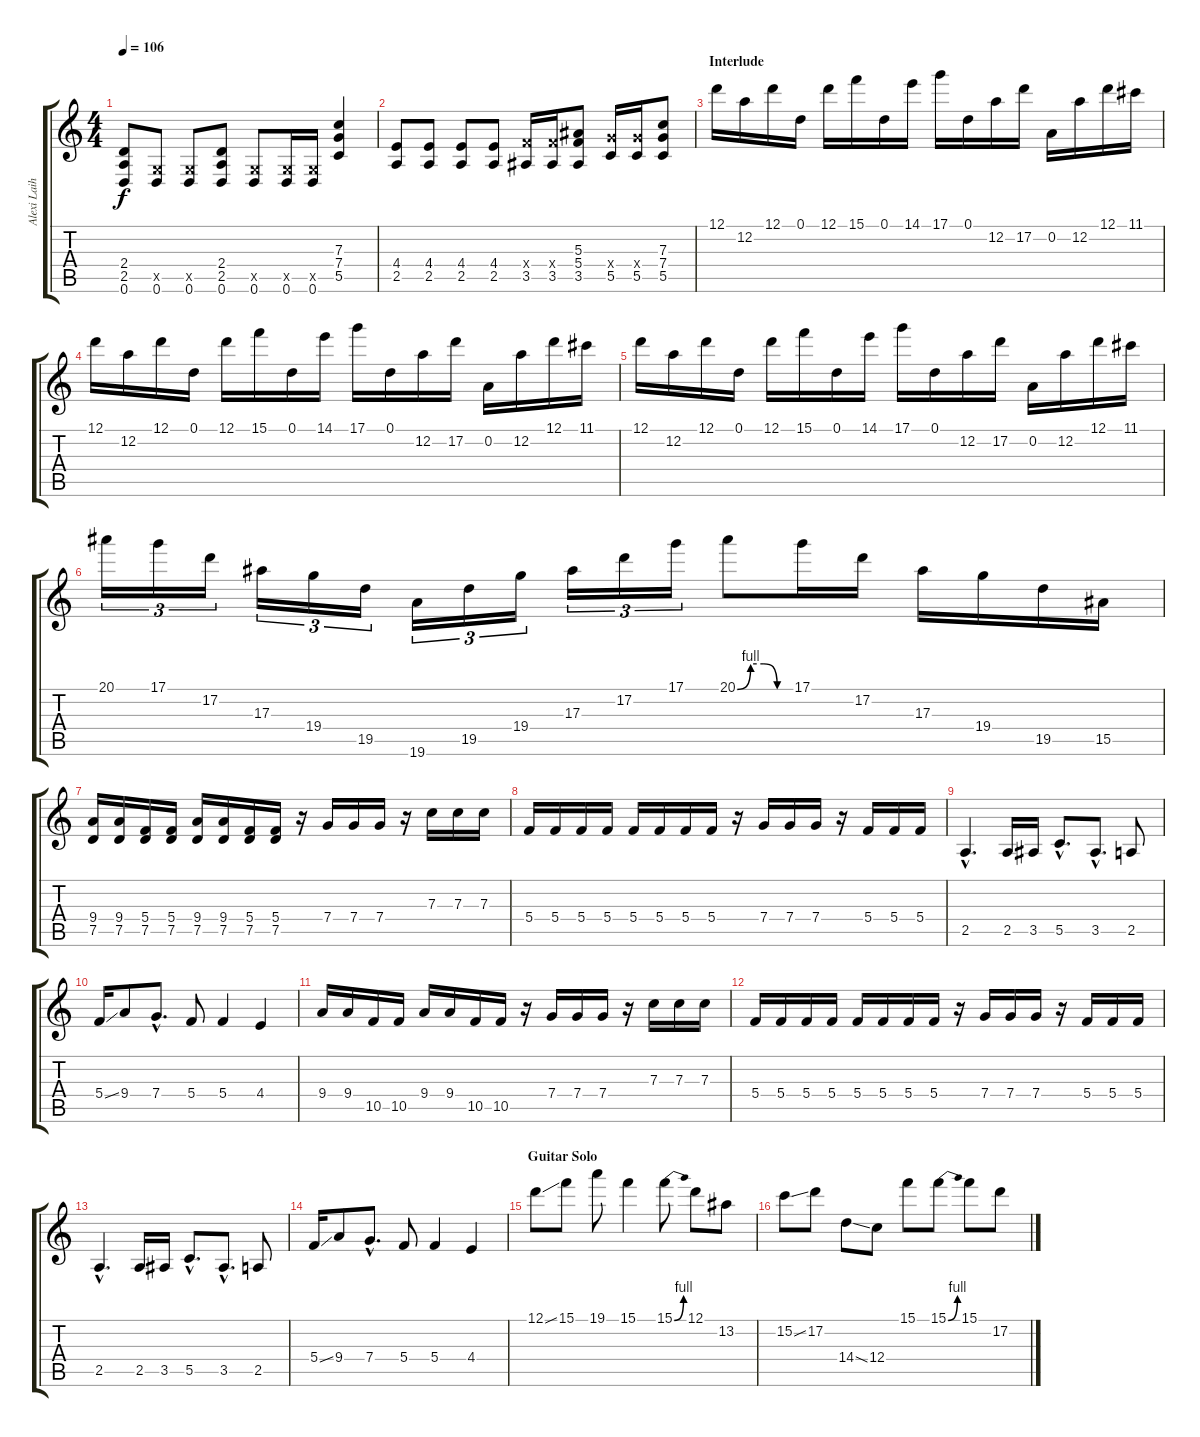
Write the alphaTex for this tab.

\track ("Alexi Laiho" "Alexi Laih") {instrument distortionguitar}
\staff {score tabs}
\tuning (D4 A3 F3 C3 G2 D2) {hide}
\ts (4 4)
\tempo 106
\clef g2
\ks c
(2.4 2.5 0.6).8{dy f} (0.5{x} 0.6).8 (0.5{x} 0.6).8 (2.4 2.5 0.6).8 (0.5{x} 0.6).8 (0.5{x} 0.6).16 (0.5{x} 0.6).16 (7.3 7.4 5.5).4 |
(4.4 2.5).8 (4.4 2.5).8 (4.4 2.5).8 (4.4 2.5).8 (5.4{x} 3.5).16 (5.4{x} 3.5).16 (5.3 5.4 3.5).8 (7.4{x} 5.5).16 (7.4{x} 5.5).16 (7.3 7.4 5.5).8 |
\section ("" "Interlude")
12.1.16 12.2.16 12.1.16 0.1.16 12.1.16 15.1.16 0.1.16 14.1.16 17.1.16 0.1.16 12.2.16 17.2.16 0.2.16 12.2.16 12.1.16 11.1.16 |
12.1.16 12.2.16 12.1.16 0.1.16 12.1.16 15.1.16 0.1.16 14.1.16 17.1.16 0.1.16 12.2.16 17.2.16 0.2.16 12.2.16 12.1.16 11.1.16 |
12.1.16 12.2.16 12.1.16 0.1.16 12.1.16 15.1.16 0.1.16 14.1.16 17.1.16 0.1.16 12.2.16 17.2.16 0.2.16 12.2.16 12.1.16 11.1.16 |
20.1.16{tu (3 2)} 17.1.16{tu (3 2)} 17.2.16{tu (3 2)} 17.3.16{tu (3 2)} 19.4.16{tu (3 2)} 19.5.16{tu (3 2)} 19.6.16{tu (3 2)} 19.5.16{tu (3 2)} 19.4.16{tu (3 2)} 17.3.16{tu (3 2)} 17.2.16{tu (3 2)} 17.1.16{tu (3 2)} 20.1{be (custom 0 0 15 4 30 4 45 0 60 0)}.8 17.1.16 17.2.16 17.3.16 19.4.16 19.5.16 15.5.16 |
(9.4 7.5).16 (9.4 7.5).16 (5.4 7.5).16 (5.4 7.5).16 (9.4 7.5).16 (9.4 7.5).16 (5.4 7.5).16 (5.4 7.5).16 r.16 7.4.16 7.4.16 7.4.16 r.16 7.3.16 7.3.16 7.3.16 |
5.4.16 5.4.16 5.4.16 5.4.16 5.4.16 5.4.16 5.4.16 5.4.16 r.16 7.4.16 7.4.16 7.4.16 r.16 5.4.16 5.4.16 5.4.16 |
2.5{hac}.4{d} 2.5.16 3.5.16 5.5{hac}.8{d} 3.5{hac}.8{d} 2.5.8 |
5.4{ss}.16 9.4.8 7.4{hac}.8{d} 5.4.8 5.4.4 4.4.4 |
9.4.16 9.4.16 10.5.16 10.5.16 9.4.16 9.4.16 10.5.16 10.5.16 r.16 7.4.16 7.4.16 7.4.16 r.16 7.3.16 7.3.16 7.3.16 |
5.4.16 5.4.16 5.4.16 5.4.16 5.4.16 5.4.16 5.4.16 5.4.16 r.16 7.4.16 7.4.16 7.4.16 r.16 5.4.16 5.4.16 5.4.16 |
2.5{hac}.4{d} 2.5.16 3.5.16 5.5{hac}.8{d} 3.5{hac}.8{d} 2.5.8 |
5.4{ss}.16 9.4.8 7.4{hac}.8{d} 5.4.8 5.4.4 4.4.4 |
\section ("" "Guitar Solo")
12.1{ss}.8 15.1.8 19.1.8 15.1.4 15.1{be (bend 0 0 60 4)}.8 12.1.8 13.2.8 |
15.2{ss}.8 17.2.8 14.4{ss}.8 12.4.8 15.1.8 15.1{be (bend 0 0 60 4)}.8 15.1.8 17.2.8
